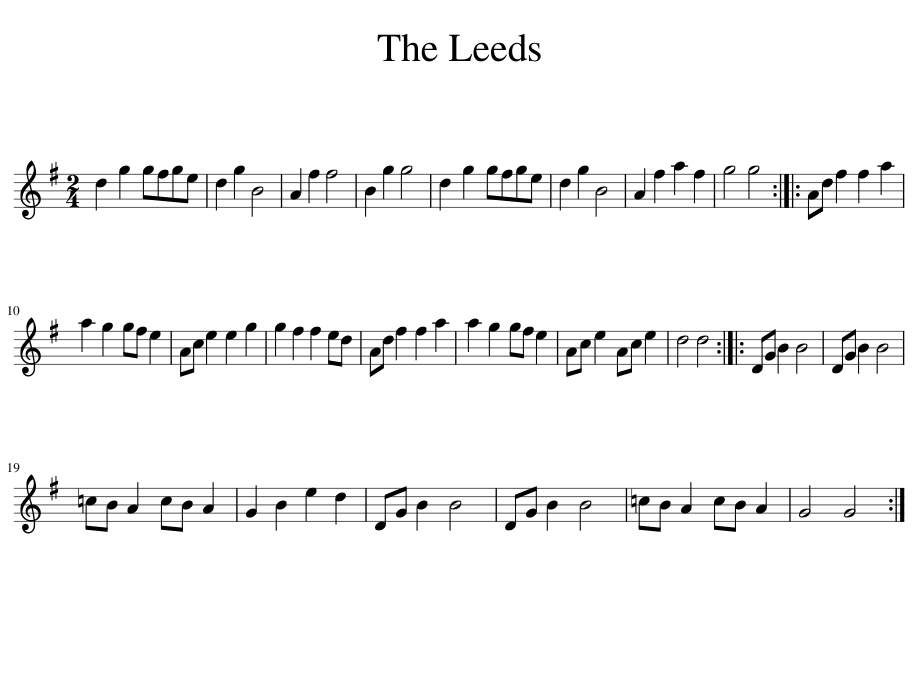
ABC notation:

X:1
L:1/8
M:2/4
I:linebreak $
K:G
V:1 treble
V:1
 d2 g2 gfge | d2 g2 B4 | A2 f2 f4 | B2 g2 g4 | d2 g2 gfge | %5
 d2 g2 B4 | A2 f2 a2 f2 | g4 g4 :: Ad f2 f2 a2 |$ a2 g2 gf e2 | %10
 Ac e2 e2 g2 | g2 f2 f2 ed | Ad f2 f2 a2 | a2 g2 gf e2 | Ac e2 Ac e2 | %15
 d4 d4 :: DG B2 B4 | DG B2 B4 |$ =cB A2 cB A2 | G2 B2 e2 d2 | %20
 DG B2 B4 | DG B2 B4 | =cB A2 cB A2 | G4 G4 :| %24
